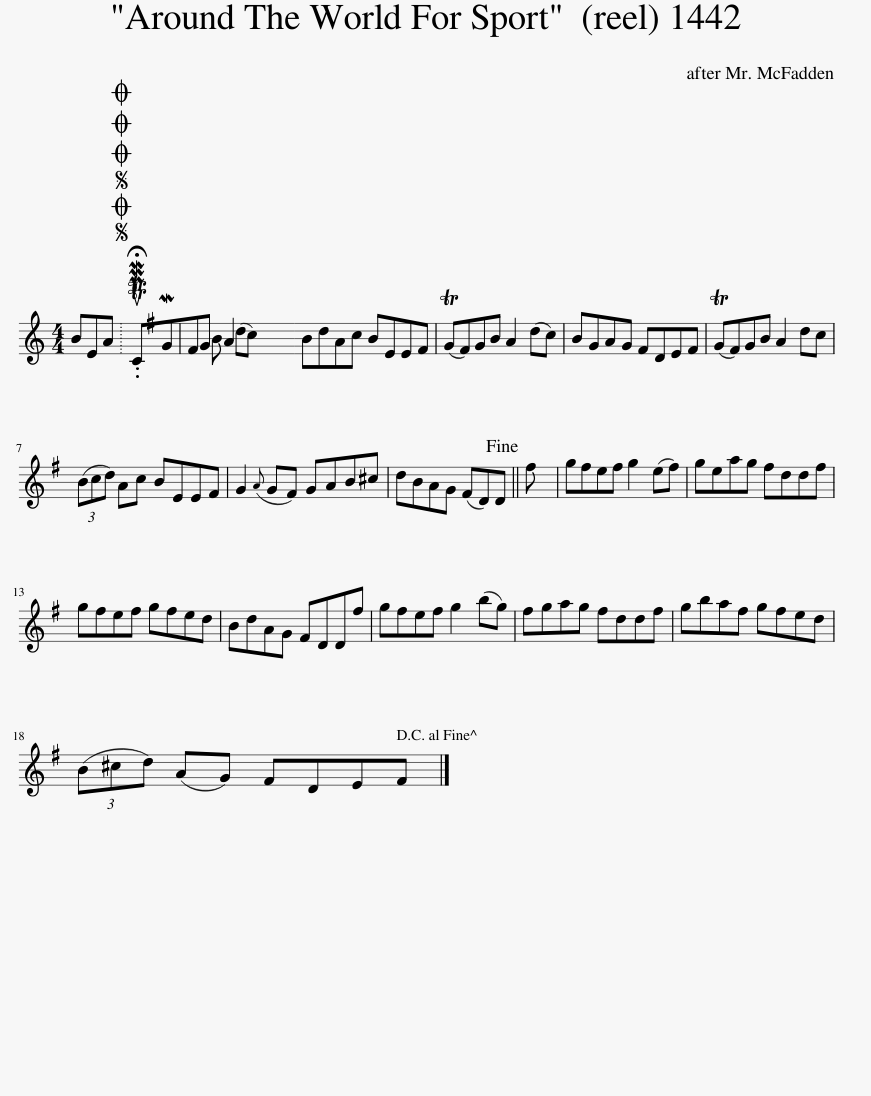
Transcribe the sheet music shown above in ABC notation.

X:1
L:1/8
M:4/4
I:linebreak $
K:C
V:1 treble
V:1
 BEA |SOSOOO .!fermata!PMTuCMG^FG B A2 (dc) | BdAc BEE^F | (TG^F)GB A2 (dc) | BGAG ^FDEF | %5
 (TG^F)GB A2 dc |$ (3(Bcd) Ac BEE^F | G2({A} G^F) GAB^c | dBAG (^FD)D!fine! || ^f | %10
 g^fef g2 (ef) | geag ^fddf |$ g^fef gfed | BdAG ^FDD^f | g^fef g2 (bg) | %15
 ^fgag fddf | gba^f gfed |$ (3(B^cd) (AG) ^FDEF |] %18
